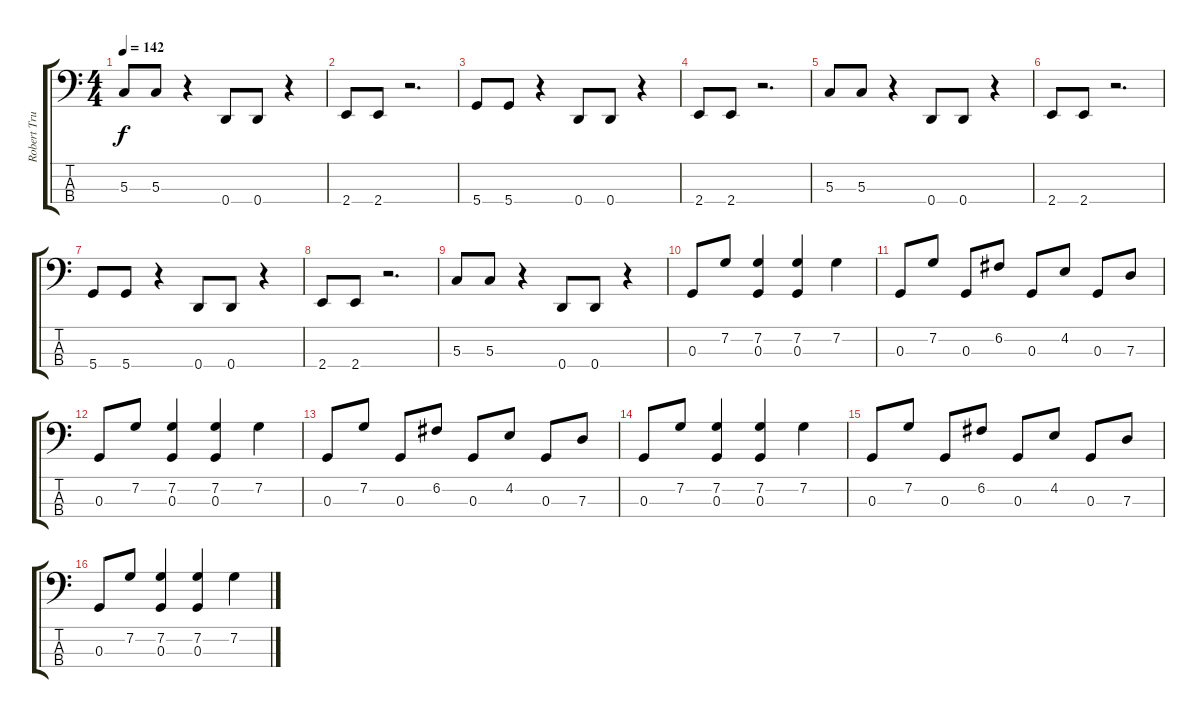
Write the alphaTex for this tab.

\track ("Robert Trujillo" "Robert Tru") {instrument electricbassfinger}
\staff {score tabs}
\tuning (F2 C2 G1 D1) {hide}
\ts (4 4)
\tempo 142
\clef f4
\ks c
5.3.8{dy f} 5.3.8 r.4 0.4.8 0.4.8 r.4 |
2.4.8 2.4.8 r.2{d} |
5.4.8 5.4.8 r.4 0.4.8 0.4.8 r.4 |
2.4.8 2.4.8 r.2{d} |
5.3.8 5.3.8 r.4 0.4.8 0.4.8 r.4 |
2.4.8 2.4.8 r.2{d} |
5.4.8 5.4.8 r.4 0.4.8 0.4.8 r.4 |
2.4.8 2.4.8 r.2{d} |
5.3.8 5.3.8 r.4 0.4.8 0.4.8 r.4 |
0.3.8 7.2.8 (7.2 0.3).4 (7.2 0.3).4 7.2.4 |
0.3.8 7.2.8 0.3.8 6.2.8 0.3.8 4.2.8 0.3.8 7.3.8 |
0.3.8 7.2.8 (7.2 0.3).4 (7.2 0.3).4 7.2.4 |
0.3.8 7.2.8 0.3.8 6.2.8 0.3.8 4.2.8 0.3.8 7.3.8 |
0.3.8 7.2.8 (7.2 0.3).4 (7.2 0.3).4 7.2.4 |
0.3.8 7.2.8 0.3.8 6.2.8 0.3.8 4.2.8 0.3.8 7.3.8 |
0.3.8 7.2.8 (7.2 0.3).4 (7.2 0.3).4 7.2.4
